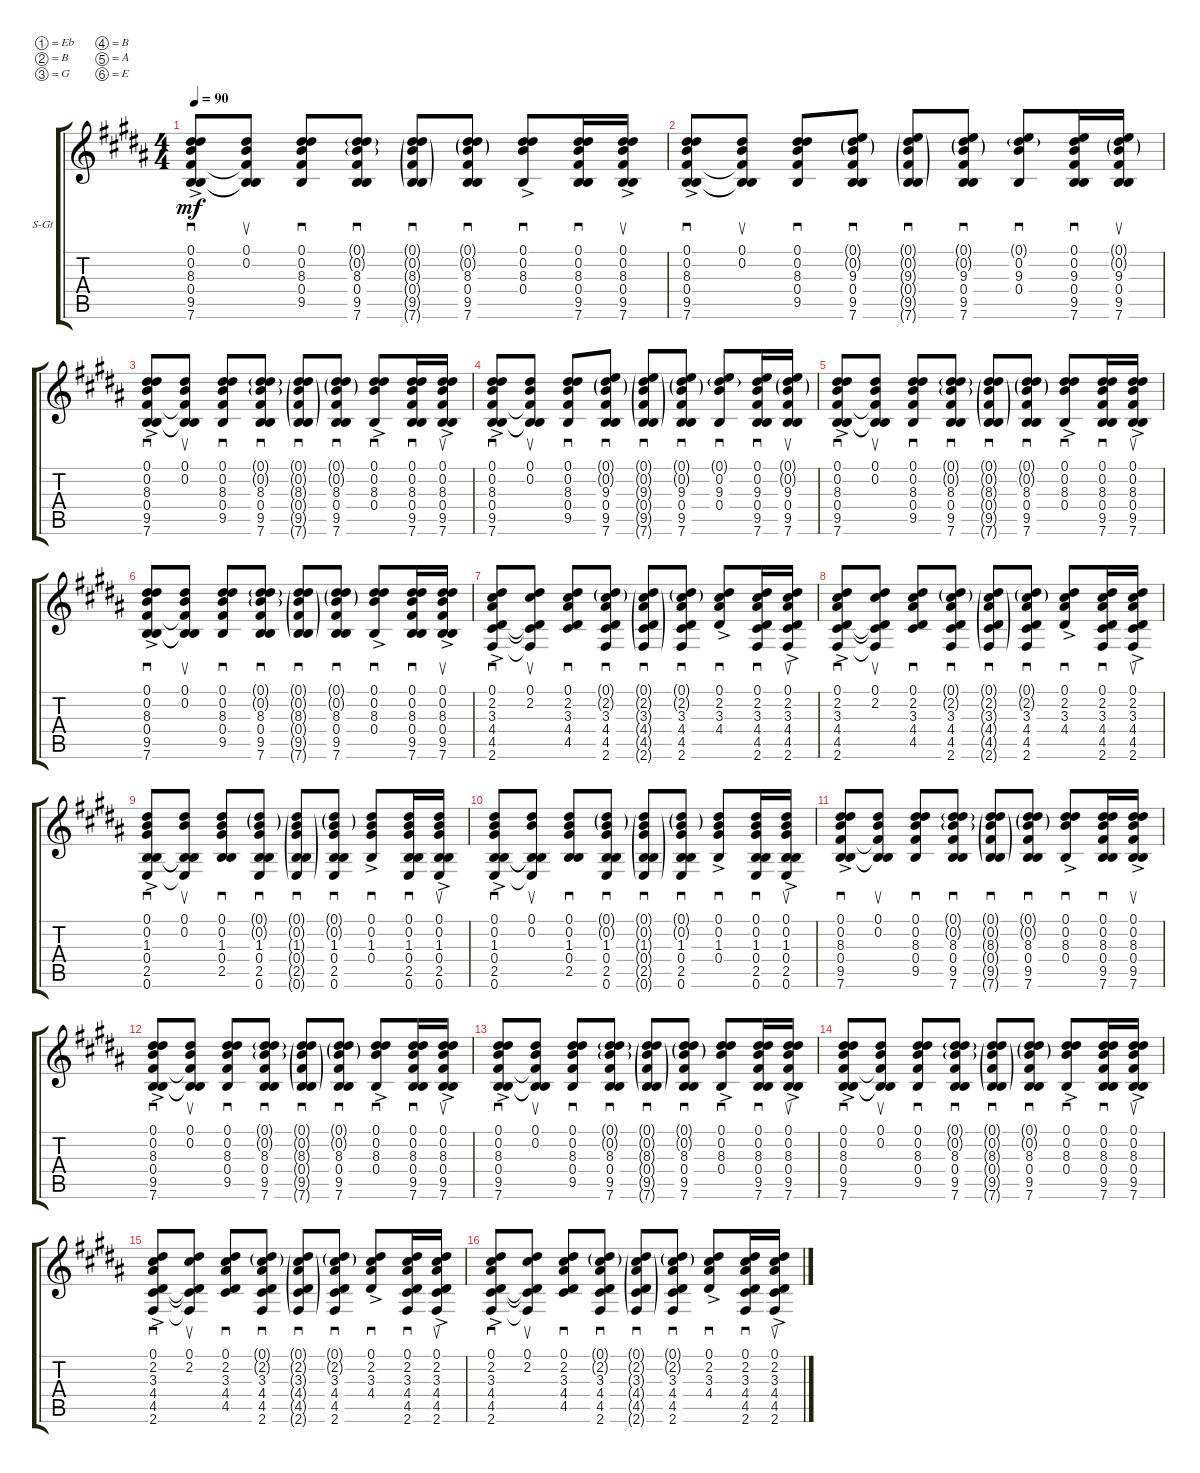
\defaultSystemsLayout 4
\bracketExtendMode groupsimilarinstruments
\firstSystemTrackNameOrientation horizontal
\otherSystemsTrackNameOrientation horizontal
\track ("Steel Guitar" "S-Gt") {instrument acousticguitarsteel}
\staff {score tabs}
\tuning (Eb4 B3 G3 B2 A2 E2)
\ts (4 4)
\tempo 90
\clef g2
\scale
1.06936
\ks b
(7.6 9.5 0.4 8.3 0.1{ac} 0.2{ac}).8{sd dy mf instrument acousticguitarsteel} (7.6{t} 9.5{t} 0.4{t} 0.2 0.1).8{su} (0.2 0.1 8.3 0.4 9.5).8{sd} (0.1{g} 0.2{g} 8.3 0.4 9.5 7.6).8{sd} (7.6{g} 9.5{g} 0.4{g} 8.3{g} 0.2{g} 0.1{g}).8{sd} (9.5 0.4 8.3 0.2{g} 0.1{g} 7.6).8{sd} (0.4 8.3 0.2 0.1{ac}).8{sd} (7.6 0.1 0.2 8.3 0.4 9.5).16{sd} (7.6 9.5 0.4 8.3 0.2{ac} 0.1{ac}).16{su} |
(7.6 9.5 0.4 8.3 0.1{ac} 0.2{ac}).8{sd} (7.6{t} 9.5{t} 0.4{t} 0.2 0.1).8{su} (0.2 0.1 8.3 0.4 9.5).8{sd} (0.1{g} 0.2{g} 9.3 0.4 9.5 7.6).8{sd} (7.6{g} 9.5{g} 0.4{g} 9.3{g} 0.2{g} 0.1{g}).8{sd} (9.5 0.4 9.3 0.2{g} 0.1{g} 7.6).8{sd} (0.4 9.3 0.2 0.1{g}).8{sd} (7.6 0.1 0.2 9.3 0.4 9.5).16{sd} (7.6 9.5 0.4 9.3 0.2{g} 0.1{g}).16{su} |
(7.6 9.5 0.4 8.3 0.1{ac} 0.2{ac}).8{sd} (7.6{t} 9.5{t} 0.4{t} 0.2 0.1).8{su} (0.2 0.1 8.3 0.4 9.5).8{sd} (0.1{g} 0.2{g} 8.3 0.4 9.5 7.6).8{sd} (7.6{g} 9.5{g} 0.4{g} 8.3{g} 0.2{g} 0.1{g}).8{sd} (9.5 0.4 8.3 0.2{g} 0.1{g} 7.6).8{sd} (0.4 8.3 0.2 0.1{ac}).8{sd} (7.6 0.1 0.2 8.3 0.4 9.5).16{sd} (7.6 9.5 0.4 8.3 0.2{ac} 0.1{ac}).16{su} |
(7.6 9.5 0.4 8.3 0.1{ac} 0.2{ac}).8{sd} (7.6{t} 9.5{t} 0.4{t} 0.2 0.1).8{su} (0.2 0.1 8.3 0.4 9.5).8{sd} (0.1{g} 0.2{g} 9.3 0.4 9.5 7.6).8{sd} (7.6{g} 9.5{g} 0.4{g} 9.3{g} 0.2{g} 0.1{g}).8{sd} (9.5 0.4 9.3 0.2{g} 0.1{g} 7.6).8{sd} (0.4 9.3 0.2 0.1{g}).8{sd} (7.6 0.1 0.2 9.3 0.4 9.5).16{sd} (7.6 9.5 0.4 9.3 0.2{g} 0.1{g}).16{su} |
(7.6 9.5 0.4 8.3 0.1{ac} 0.2{ac}).8{sd} (7.6{t} 9.5{t} 0.4{t} 0.2 0.1).8{su} (0.2 0.1 8.3 0.4 9.5).8{sd} (0.1{g} 0.2{g} 8.3 0.4 9.5 7.6).8{sd} (7.6{g} 9.5{g} 0.4{g} 8.3{g} 0.2{g} 0.1{g}).8{sd} (9.5 0.4 8.3 0.2{g} 0.1{g} 7.6).8{sd} (0.4 8.3 0.2 0.1{ac}).8{sd} (7.6 0.1 0.2 8.3 0.4 9.5).16{sd} (7.6 9.5 0.4 8.3 0.2{ac} 0.1{ac}).16{su} |
(7.6 9.5 0.4 8.3 0.1{ac} 0.2{ac}).8{sd} (7.6{t} 9.5{t} 0.4{t} 0.2 0.1).8{su} (0.2 0.1 8.3 0.4 9.5).8{sd} (0.1{g} 0.2{g} 8.3 0.4 9.5 7.6).8{sd} (7.6{g} 9.5{g} 0.4{g} 8.3{g} 0.2{g} 0.1{g}).8{sd} (9.5 0.4 8.3 0.2{g} 0.1{g} 7.6).8{sd} (0.4 8.3 0.2 0.1{ac}).8{sd} (7.6 0.1 0.2 8.3 0.4 9.5).16{sd} (7.6 9.5 0.4 8.3 0.2{ac} 0.1{ac}).16{su} |
(2.6 4.5 4.4 3.3 0.1{ac} 2.2{ac}).8{sd} (2.6{t} 4.5{t} 4.4{t} 2.2 0.1).8{su} (2.2 0.1 3.3 4.4 4.5).8{sd} (0.1{g} 2.2{g} 3.3 4.4 4.5 2.6).8{sd} (2.6{g} 4.5{g} 4.4{g} 3.3{g} 2.2{g} 0.1{g}).8{sd} (4.5 4.4 3.3 2.2{g} 0.1{g} 2.6).8{sd} (4.4 3.3 2.2 0.1{ac}).8{sd} (2.6 0.1 2.2 3.3 4.4 4.5).16{sd} (2.6 4.5 4.4 3.3 2.2{ac} 0.1{ac}).16{su} |
(2.6 4.5 4.4 3.3 0.1{ac} 2.2{ac}).8{sd} (2.6{t} 4.5{t} 4.4{t} 2.2 0.1).8{su} (2.2 0.1 3.3 4.4 4.5).8{sd} (0.1{g} 2.2{g} 3.3 4.4 4.5 2.6).8{sd} (2.6{g} 4.5{g} 4.4{g} 3.3{g} 2.2{g} 0.1{g}).8{sd} (4.5 4.4 3.3 2.2{g} 0.1{g} 2.6).8{sd} (4.4 3.3 2.2 0.1{ac}).8{sd} (2.6 0.1 2.2 3.3 4.4 4.5).16{sd} (2.6 4.5 4.4 3.3 2.2{ac} 0.1{ac}).16{su} |
(0.6 2.5 0.4 1.3 0.1{ac} 0.2{ac}).8{sd} (0.6{t} 2.5{t} 0.4{t} 0.2 0.1).8{su} (0.2 0.1 1.3 0.4 2.5).8{sd} (0.1{g} 0.2{g} 1.3 0.4 2.5 0.6).8{sd} (0.6{g} 2.5{g} 0.4{g} 1.3{g} 0.2{g} 0.1{g}).8{sd} (2.5 0.4 1.3 0.2{g} 0.1{g} 0.6).8{sd} (0.4 1.3 0.2 0.1{ac}).8{sd} (0.6 0.1 0.2 1.3 0.4 2.5).16{sd} (0.6 2.5 0.4 1.3 0.2{ac} 0.1{ac}).16{su} |
(0.6 2.5 0.4 1.3 0.1{ac} 0.2{ac}).8{sd} (0.6{t} 2.5{t} 0.4{t} 0.2 0.1).8{su} (0.2 0.1 1.3 0.4 2.5).8{sd} (0.1{g} 0.2{g} 1.3 0.4 2.5 0.6).8{sd} (0.6{g} 2.5{g} 0.4{g} 1.3{g} 0.2{g} 0.1{g}).8{sd} (2.5 0.4 1.3 0.2{g} 0.1{g} 0.6).8{sd} (0.4 1.3 0.2 0.1{ac}).8{sd} (0.6 0.1 0.2 1.3 0.4 2.5).16{sd} (0.6 2.5 0.4 1.3 0.2{ac} 0.1{ac}).16{su} |
(7.6 9.5 0.4 8.3 0.1{ac} 0.2{ac}).8{sd} (7.6{t} 9.5{t} 0.4{t} 0.2 0.1).8{su} (0.2 0.1 8.3 0.4 9.5).8{sd} (0.1{g} 0.2{g} 8.3 0.4 9.5 7.6).8{sd} (7.6{g} 9.5{g} 0.4{g} 8.3{g} 0.2{g} 0.1{g}).8{sd} (9.5 0.4 8.3 0.2{g} 0.1{g} 7.6).8{sd} (0.4 8.3 0.2 0.1{ac}).8{sd} (7.6 0.1 0.2 8.3 0.4 9.5).16{sd} (7.6 9.5 0.4 8.3 0.2{ac} 0.1{ac}).16{su} |
(7.6 9.5 0.4 8.3 0.1{ac} 0.2{ac}).8{sd} (7.6{t} 9.5{t} 0.4{t} 0.2 0.1).8{su} (0.2 0.1 8.3 0.4 9.5).8{sd} (0.1{g} 0.2{g} 8.3 0.4 9.5 7.6).8{sd} (7.6{g} 9.5{g} 0.4{g} 8.3{g} 0.2{g} 0.1{g}).8{sd} (9.5 0.4 8.3 0.2{g} 0.1{g} 7.6).8{sd} (0.4 8.3 0.2 0.1{ac}).8{sd} (7.6 0.1 0.2 8.3 0.4 9.5).16{sd} (7.6 9.5 0.4 8.3 0.2{ac} 0.1{ac}).16{su} |
(7.6 9.5 0.4 8.3 0.1{ac} 0.2{ac}).8{sd} (7.6{t} 9.5{t} 0.4{t} 0.2 0.1).8{su} (0.2 0.1 8.3 0.4 9.5).8{sd} (0.1{g} 0.2{g} 8.3 0.4 9.5 7.6).8{sd} (7.6{g} 9.5{g} 0.4{g} 8.3{g} 0.2{g} 0.1{g}).8{sd} (9.5 0.4 8.3 0.2{g} 0.1{g} 7.6).8{sd} (0.4 8.3 0.2 0.1{ac}).8{sd} (7.6 0.1 0.2 8.3 0.4 9.5).16{sd} (7.6 9.5 0.4 8.3 0.2{ac} 0.1{ac}).16{su} |
(7.6 9.5 0.4 8.3 0.1{ac} 0.2{ac}).8{sd} (7.6{t} 9.5{t} 0.4{t} 0.2 0.1).8{su} (0.2 0.1 8.3 0.4 9.5).8{sd} (0.1{g} 0.2{g} 8.3 0.4 9.5 7.6).8{sd} (7.6{g} 9.5{g} 0.4{g} 8.3{g} 0.2{g} 0.1{g}).8{sd} (9.5 0.4 8.3 0.2{g} 0.1{g} 7.6).8{sd} (0.4 8.3 0.2 0.1{ac}).8{sd} (7.6 0.1 0.2 8.3 0.4 9.5).16{sd} (7.6 9.5 0.4 8.3 0.2{ac} 0.1{ac}).16{su} |
(2.6 4.5 4.4 3.3 0.1{ac} 2.2{ac}).8{sd} (2.6{t} 4.5{t} 4.4{t} 2.2 0.1).8{su} (2.2 0.1 3.3 4.4 4.5).8{sd} (0.1{g} 2.2{g} 3.3 4.4 4.5 2.6).8{sd} (2.6{g} 4.5{g} 4.4{g} 3.3{g} 2.2{g} 0.1{g}).8{sd} (4.5 4.4 3.3 2.2{g} 0.1{g} 2.6).8{sd} (4.4 3.3 2.2 0.1{ac}).8{sd} (2.6 0.1 2.2 3.3 4.4 4.5).16{sd} (2.6 4.5 4.4 3.3 2.2{ac} 0.1{ac}).16{su} |
(2.6 4.5 4.4 3.3 0.1{ac} 2.2{ac}).8{sd} (2.6{t} 4.5{t} 4.4{t} 2.2 0.1).8{su} (2.2 0.1 3.3 4.4 4.5).8{sd} (0.1{g} 2.2{g} 3.3 4.4 4.5 2.6).8{sd} (2.6{g} 4.5{g} 4.4{g} 3.3{g} 2.2{g} 0.1{g}).8{sd} (4.5 4.4 3.3 2.2{g} 0.1{g} 2.6).8{sd} (4.4 3.3 2.2 0.1{ac}).8{sd} (2.6 0.1 2.2 3.3 4.4 4.5).16{sd} (2.6 4.5 4.4 3.3 2.2{ac} 0.1{ac}).16{su}
